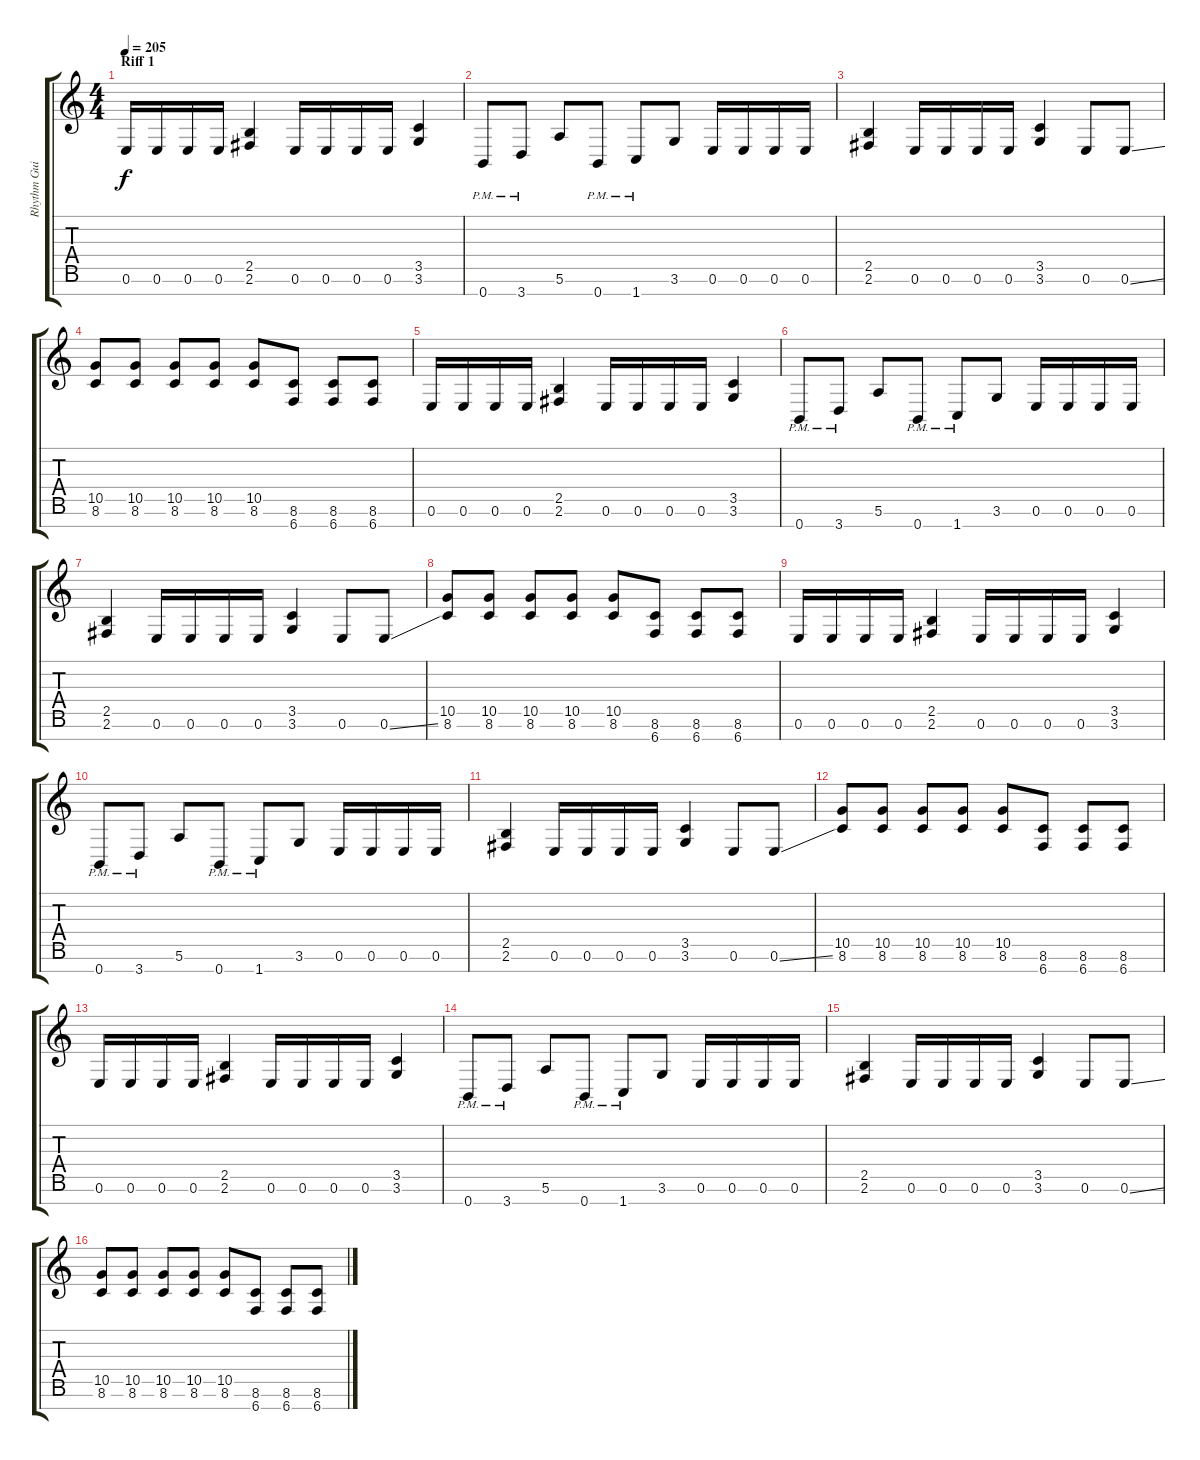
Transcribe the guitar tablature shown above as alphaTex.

\track ("Rhythm Guitar L" "Rhythm Gui") {instrument overdrivenguitar}
\staff {score tabs}
\tuning (E4 B3 G3 D3 A2 E2 B1) {hide}
\ts (4 4)
\section ("" "Riff 1")
\tempo 205
\clef g2
\ks c
0.6.16{dy f} 0.6.16 0.6.16 0.6.16 (2.5 2.6).4 0.6.16 0.6.16 0.6.16 0.6.16 (3.5 3.6).4 |
0.7{pm}.8 3.7{pm}.8 5.6.8 0.7{pm}.8 1.7{pm}.8 3.6.8 0.6.16 0.6.16 0.6.16 0.6.16 |
(2.5 2.6).4 0.6.16 0.6.16 0.6.16 0.6.16 (3.5 3.6).4 0.6.8 0.6{ss}.8 |
(10.5 8.6).8 (10.5 8.6).8 (10.5 8.6).8 (10.5 8.6).8 (10.5 8.6).8 (8.6 6.7).8 (8.6 6.7).8 (8.6 6.7).8 |
0.6.16 0.6.16 0.6.16 0.6.16 (2.5 2.6).4 0.6.16 0.6.16 0.6.16 0.6.16 (3.5 3.6).4 |
0.7{pm}.8 3.7{pm}.8 5.6.8 0.7{pm}.8 1.7{pm}.8 3.6.8 0.6.16 0.6.16 0.6.16 0.6.16 |
(2.5 2.6).4 0.6.16 0.6.16 0.6.16 0.6.16 (3.5 3.6).4 0.6.8 0.6{ss}.8 |
(10.5 8.6).8 (10.5 8.6).8 (10.5 8.6).8 (10.5 8.6).8 (10.5 8.6).8 (8.6 6.7).8 (8.6 6.7).8 (8.6 6.7).8 |
0.6.16 0.6.16 0.6.16 0.6.16 (2.5 2.6).4 0.6.16 0.6.16 0.6.16 0.6.16 (3.5 3.6).4 |
0.7{pm}.8 3.7{pm}.8 5.6.8 0.7{pm}.8 1.7{pm}.8 3.6.8 0.6.16 0.6.16 0.6.16 0.6.16 |
(2.5 2.6).4 0.6.16 0.6.16 0.6.16 0.6.16 (3.5 3.6).4 0.6.8 0.6{ss}.8 |
(10.5 8.6).8 (10.5 8.6).8 (10.5 8.6).8 (10.5 8.6).8 (10.5 8.6).8 (8.6 6.7).8 (8.6 6.7).8 (8.6 6.7).8 |
0.6.16 0.6.16 0.6.16 0.6.16 (2.5 2.6).4 0.6.16 0.6.16 0.6.16 0.6.16 (3.5 3.6).4 |
0.7{pm}.8 3.7{pm}.8 5.6.8 0.7{pm}.8 1.7{pm}.8 3.6.8 0.6.16 0.6.16 0.6.16 0.6.16 |
(2.5 2.6).4 0.6.16 0.6.16 0.6.16 0.6.16 (3.5 3.6).4 0.6.8 0.6{ss}.8 |
(10.5 8.6).8 (10.5 8.6).8 (10.5 8.6).8 (10.5 8.6).8 (10.5 8.6).8 (8.6 6.7).8 (8.6 6.7).8 (8.6 6.7).8
